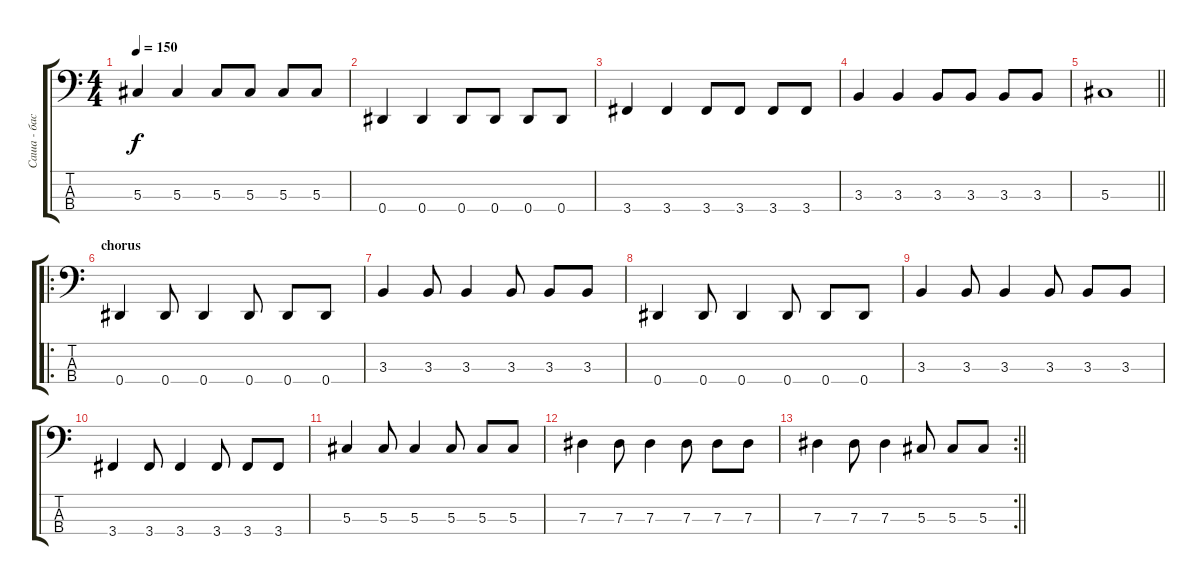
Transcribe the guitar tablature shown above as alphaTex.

\track ("Саша - бас" "Саша - бас") {instrument electricbassfinger}
\staff {score tabs}
\tuning (Gb2 Db2 Ab1 Eb1) {hide}
\ts (4 4)
\tempo 150
\clef f4
\ks c
5.3.4{dy f} 5.3.4 5.3.8 5.3.8 5.3.8 5.3.8 |
0.4.4 0.4.4 0.4.8 0.4.8 0.4.8 0.4.8 |
3.4.4 3.4.4 3.4.8 3.4.8 3.4.8 3.4.8 |
3.3.4 3.3.4 3.3.8 3.3.8 3.3.8 3.3.8 |
\barLineRight lightlight
5.3.1 |
\ro
\section ("" "chorus")
0.4.4 0.4.8 0.4.4 0.4.8 0.4.8 0.4.8 |
3.3.4 3.3.8 3.3.4 3.3.8 3.3.8 3.3.8 |
0.4.4 0.4.8 0.4.4 0.4.8 0.4.8 0.4.8 |
3.3.4 3.3.8 3.3.4 3.3.8 3.3.8 3.3.8 |
3.4.4 3.4.8 3.4.4 3.4.8 3.4.8 3.4.8 |
5.3.4 5.3.8 5.3.4 5.3.8 5.3.8 5.3.8 |
7.3.4 7.3.8 7.3.4 7.3.8 7.3.8 7.3.8 |
\rc 2
\barLineRight lightlight
7.3.4 7.3.8 7.3.4 5.3.8 5.3.8 5.3.8
